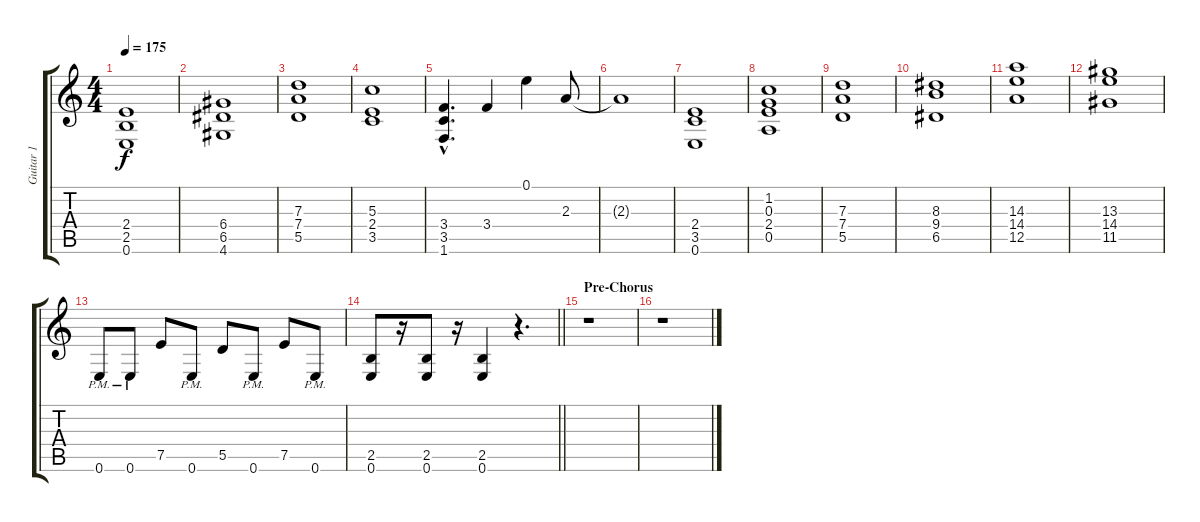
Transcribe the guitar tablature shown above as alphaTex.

\track ("Guitar 1" "Guitar 1") {instrument distortionguitar}
\staff {score tabs}
\tuning (E4 B3 G3 D3 A2 E2) {hide}
\ts (4 4)
\tempo 175
\clef g2
\ks c
(2.4 2.5 0.6).1{dy f} |
(6.4 6.5 4.6).1 |
(7.3 7.4 5.5).1 |
(5.3 2.4 3.5).1 |
(3.4{hac} 3.5{hac} 1.6{hac}).4{d} 3.4.4 0.1.4 2.3.8 |
2.3{t}.1 |
(2.4 3.5 0.6).1 |
(1.2 0.3 2.4 0.5).1 |
(7.3 7.4 5.5).1 |
(8.3 9.4 6.5).1 |
(14.3 14.4 12.5).1 |
(13.3 14.4 11.5).1 |
0.6{pm}.8{volume 13} 0.6{pm}.8 7.5.8 0.6{pm}.8 5.5.8 0.6{pm}.8 7.5.8 0.6{pm}.8 |
\barLineRight lightlight
(2.5 0.6).8 r.16 (2.5 0.6).8 r.16 (2.5 0.6).4 r.4{d} |
\section ("" "Pre-Chorus")
r.1 |
r.1
